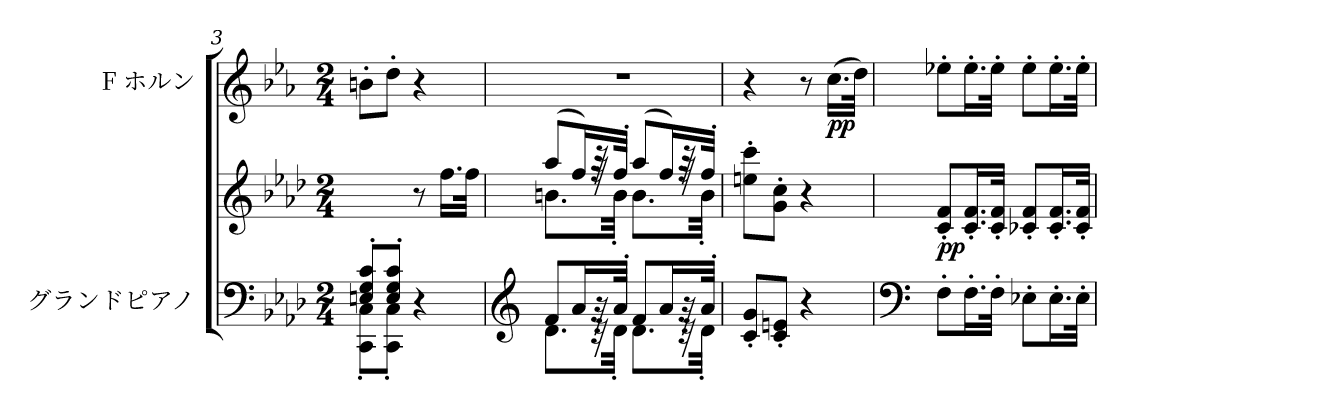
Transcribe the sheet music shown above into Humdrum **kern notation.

**kern	**kern	**dynam	**kern	**dynam
*part2	*part2	*part2	*part1	*part1
*staff3	*staff2	*staff2/3	*staff1	*staff1
*I"グランドピアノ	*	*	*I"F ホルン	*
*clefF4	*clefG2	*	*clefG2	*
*	*	*	*ITrd4c7	*
*k[b-e-a-d-]	*k[b-e-a-d-]	*	*k[b-e-a-d-]	*
*M2/4	*M2/4	*	*M2/4	*
=3	=3	=3	=3	=3
*^	*	*	*	*
8En/' 8G/' 8c/'L	8CC\' 8C\'L	4ryy	.	8en'\L	.
8E/' 8G/' 8c/'J	8CC\' 8C\'J	.	.	8g'\J	.
4ryy	4r	8r	.	4r	.
.	.	16.ff\LL	.	.	.
.	.	32ff\JJk	.	.	.
=4	=4	=4	=4	=4	=4
*clefG2	*	*	*	*	*
*	*	*^	*	*	*
8f/L	8.d-\L	(>8aa-/L	8.bn\L	.	2r	.
16a-/L	.	16ff/L)	.	.	.	.
32rc	32rg	32r	32rff	.	.	.
32a-'/JJk	32d-'\Jkk	32ff'/JJk	32b'\Jkk	.	.	.
8f/L	8.d-\L	(>8aa-/L	8.b\L	.	.	.
16a-/L	.	16ff/L)	.	.	.	.
32rc	32rg	32r	32rff	.	.	.
32a-'/JJk	32d-'\Jkk	32ff'/JJk	32b'\Jkk	.	.	.
*v	*v	*	*	*	*	*
*	*v	*v	*	*	*
=5	=5	=5	=5	=5
8c/' 8g/'L	8een\' 8ccc\'L	.	4r	.
8c/' 8en/'J	8g\' 8cc\'J	.	.	.
4r	4r	.	8r	.
!	!	!	!	!LO:DY:b
.	.	.	(>16.f\LL	pp
.	.	.	32g\JJk)	.
=6	=6	=6	=6	=6
*clefF4	*	*	*	*
!	!	!LO:DY:b	!	!
8F'\L	8c/' 8f/'L	pp	8a-X'\L	.
16.F'\L	16.c/' 16.f/'L	.	16.a-'\L	.
32F'\JJk	32c/' 32f/'JJk	.	32a-'\JJk	.
8E-X'\L	8c-X/' 8f/'L	.	8a-'\L	.
16.E-'\L	16.c-/' 16.f/'L	.	16.a-'\L	.
32E-'\JJk	32c-/' 32f/'JJk	.	32a-'\JJk	.
=	=	=	=	=
*-	*-	*-	*-	*-
